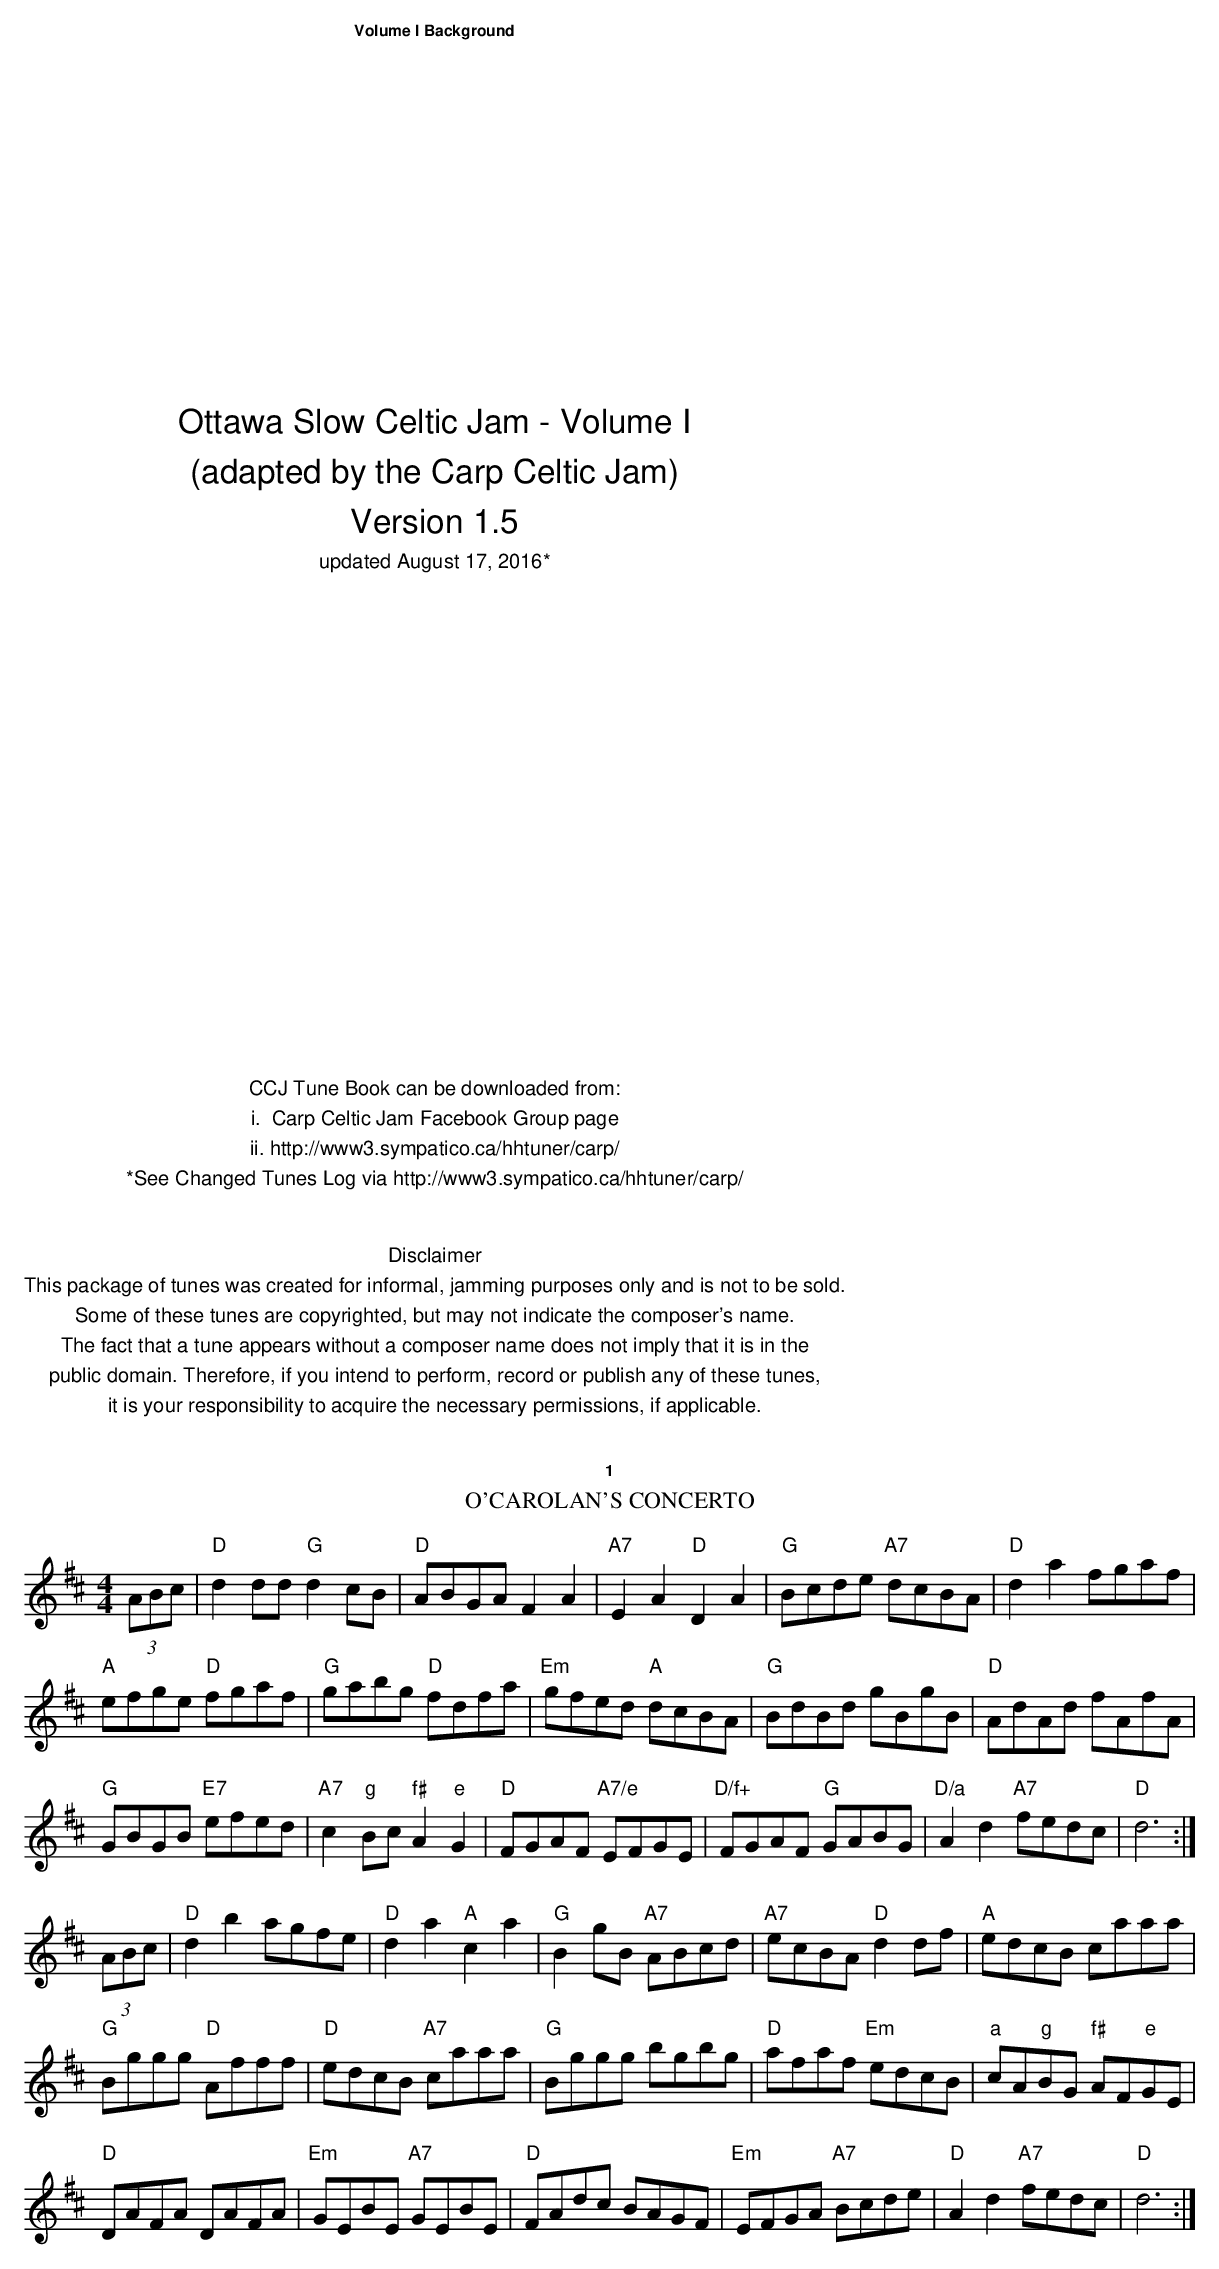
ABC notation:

X:1
T:O'Carolan's Concerto
M:4/4
L:1/8
K:D
(3ABc|"D"d2dd "G"d2cB|"D"ABGA F2A2|\
"A7"E2A2 "D"D2A2|"G"Bcde "A7"dcBA|"D"d2a2 fgaf|
"A"efge "D"fgaf| "G"gabg "D"fdfa|"Em"gfed "A"dcBA|\
"G"BdBd gBgB|"D"AdAd fAfA|
"G"GBGB "E7"efed|"A7"c2"g"Bc "f#"A2"e"G2|\
"D"FGAF "A7/e"EFGE|"D/f+"FGAF "G"GABG|\
"D/a"A2d2 "A7"fedc|"D"d6:|
(3ABc|"D"d2b2 agfe|"D"d2a2 "A"c2a2|"G"B2gB "A7"ABcd|\
"A7"ecBA "D"d2df|"A"edcB caaa|
"G"Bggg "D"Afff| "D"edcB "A7"caaa|"G"Bggg bgbg|\
"D"afaf "Em"edcB|"a"cA"g"BG "f#"AF"e"GE|
"D"DAFA DAFA|"Em"GEBE "A7"GEBE|\
"D"FAdc BAGF|"Em"EFGA "A7"Bcde|\
"D"A2d2 "A7"fedc|"D"d6:|
